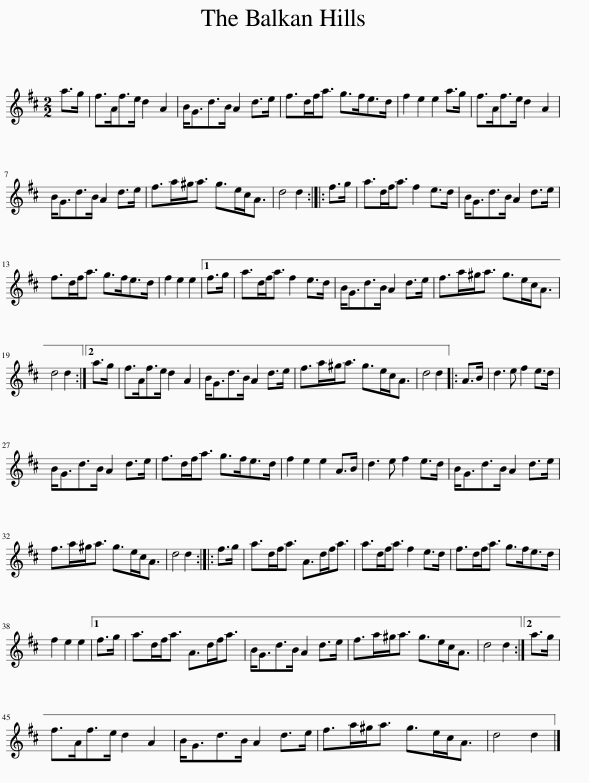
X:1
L:1/8
M:2/2
I:linebreak $
K:D
V:1 treble
V:1
 a>g | f>Af>e d2 A2 | B<Gd>B A2 d>e | f>df<a g>fe>d | f2 e2 e2 a>g | %5
 f>Af>e d2 A2 |$ B<Gd>B A2 d>e | f>a^g<a g>ec<A | d4 d2 :: f>g | %10
 a>df<a f2 e>d | B<Gd>B A2 d>e |$ f>df<a g>fe>d | f2 e2 e2 |1 f>g | %15
 a>df<a f2 e>d | B<Gd>B A2 d>e | f>a^g<a g>ec<A |$ d4 d2 :|2 a>g | %20
 f>Af>e d2 A2 | B<Gd>B A2 d>e | f>a^g<a g>ec<A | d4 d2 |: A>B | %25
 d3 e f2 e>d |$ B<Gd>B A2 d>e | f>df<a g>fe>d | f2 e2 e2 A>B | d3 e f2 e>d | %30
 B<Gd>B A2 d>e |$ f>a^g<a g>ec<A | d4 d2 :: f>g | a>df<a A>df<a | %35
 a>df<a f2 e>d | f>df<a g>fe>d |$ f2 e2 e2 |1 f>g | a>df<a A>df<a | %40
 B<Gd>B A2 d>e | f>a^g<a g>ec<A | d4 d2 :|2 a>g |$ f>Af>e d2 A2 | %45
 B<Gd>B A2 d>e | f>a^g<a g>ec<A | d4 d2 |] %48
